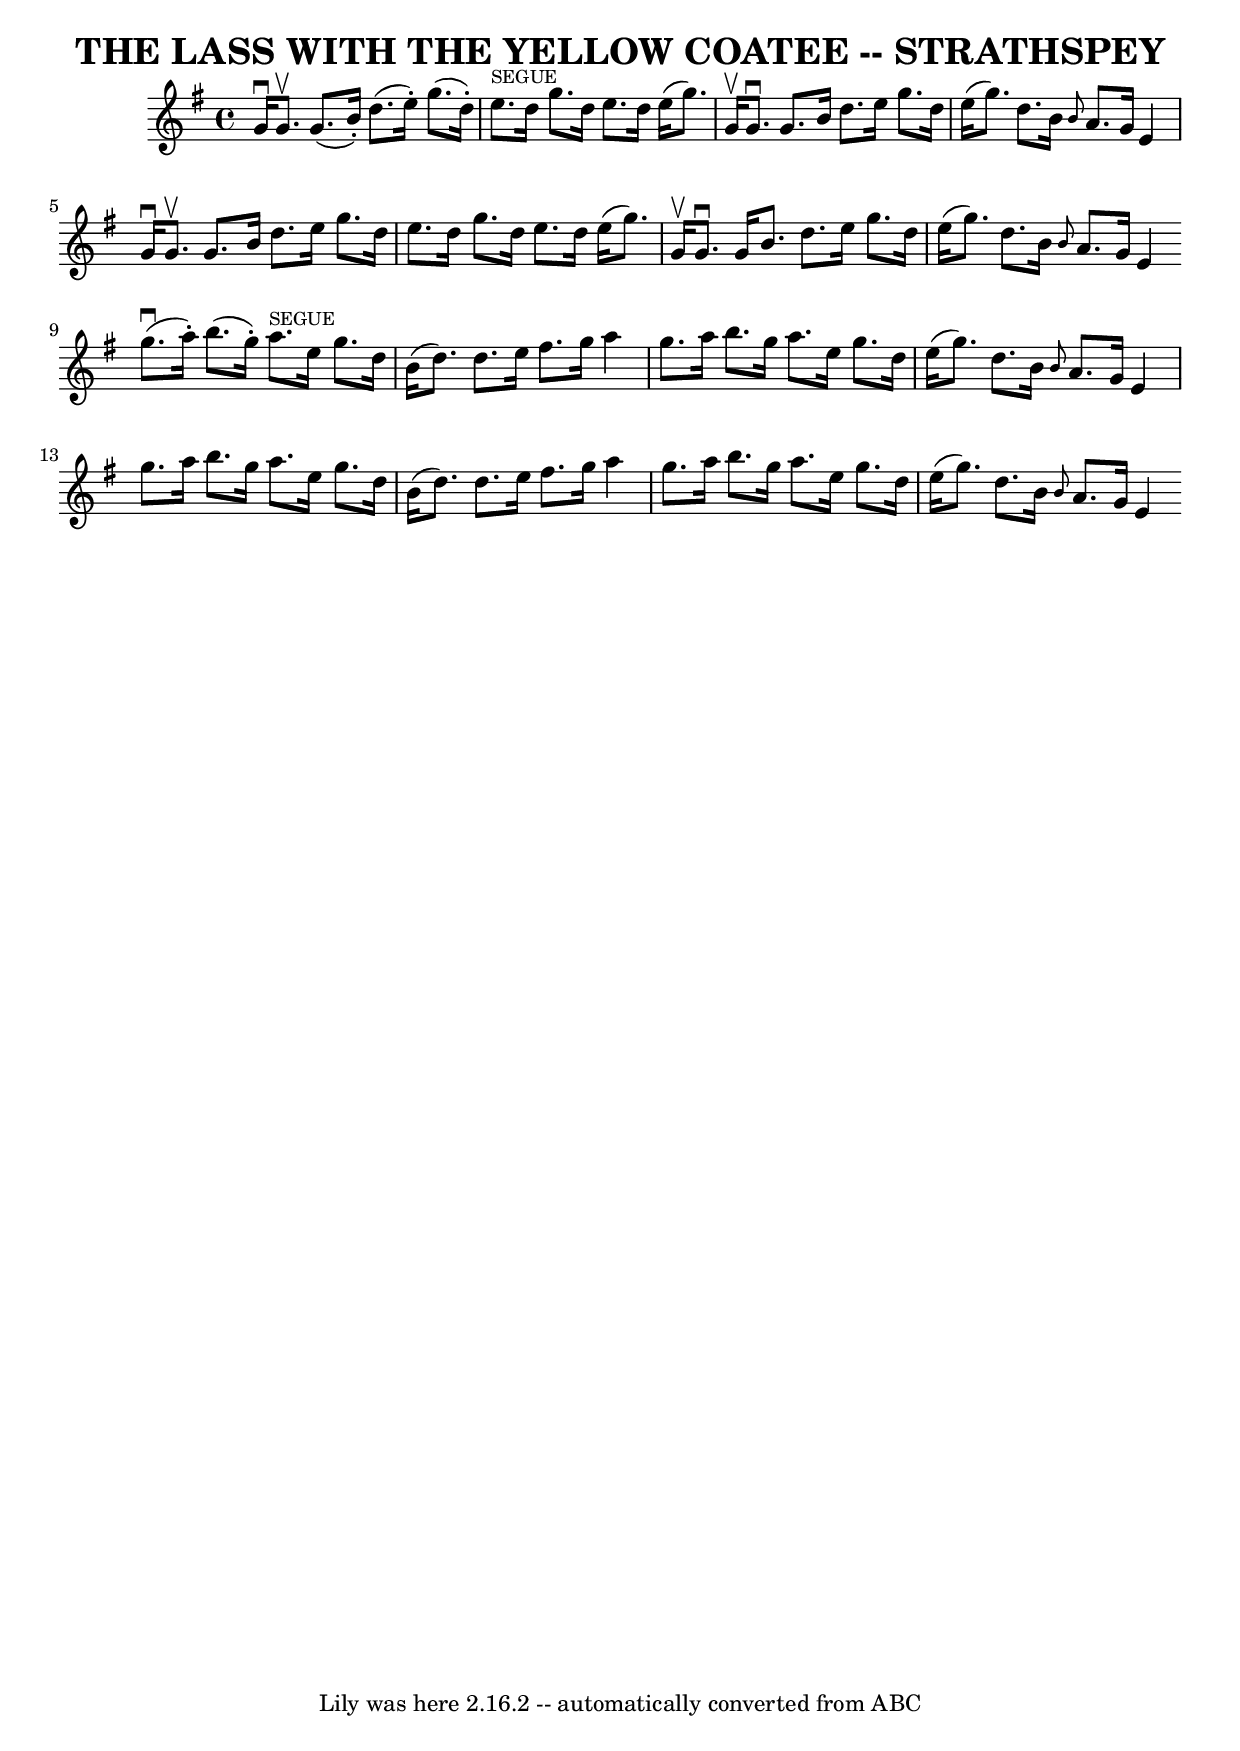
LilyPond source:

\version "2.16.2"
\include "Mammoth.ily"
\header {
  %% book = "Ryan's Mammoth Collection of Fiddle Tunes"
 composer = ""
 crossRefNumber = "1"
 footnotes = ""
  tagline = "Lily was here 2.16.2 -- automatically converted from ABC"
  title = "THE LASS WITH THE YELLOW COATEE -- STRATHSPEY"

}
voicedefault =  {


  \override Staff.TimeSignature #'style = #'C
  \time 4/4 
  \key g \major
 g'16^\downbow g'8.^\upbow g'8. (b'16-.) d''8. (e''16-.) g''8. (d''16-.)    |
 e''8.^\segue d''16 g''8. d''16 e''8. d''16 e''16 (g''8.)    |
  
 g'16^\upbow g'8.^\downbow g'8. b'16 d''8. e''16 g''8. d''16     |
 e''16 (g''8.) d''8. b'16  \grace { b'8  
				   } a'8. g'16 e'4     |
 g'16^\downbow g'8.^\upbow g'8. b'16 d''8. e''16 g''8. d''16     |
 e''8. d''16 g''8. d''16 e''8. d''16 e''16 (g''8.)    |
 g'16^\upbow g'8.^\downbow g'16 b'8. d''8. e''16 g''8. d''16     |
  
 e''16 (g''8.) d''8. b'16  \grace { b'8  
				   } a'8. g'16 e'4      \bar " |." g''8. (^\downbow a''16-.) b''8. (g''16-.) a''8.^\segue e''16 g''8. d''16     |
 b'16 (d''8.) d''8. e''16 fs''8. g''16 a''4     |
 g''8. a''16 b''8. g''16 a''8. e''16 g''8. d''16     |
 e''16 (
 g''8.) d''8. b'16  \grace { b'8   			    } a'8. g'16 e'4     |
 g''8. a''16 b''8. g''16 a''8. e''16 g''8. d''16      |
 b'16 (d''8.) d''8. e''16 fs''8. g''16 a''4     |
 g''8. a''16 b''8. g''16 a''8. e''16 g''8. d''16     |
 e''16 (g''8.) d''8. b'16  \grace { b'8  
				   } a'8. g'16 e'4    \bar " |."   

}

\score{
  <<

    \context Staff="default"
    {
      \voicedefault 
      
    }

  >>
  \layout {
    
  }
  \midi {
  }

}
